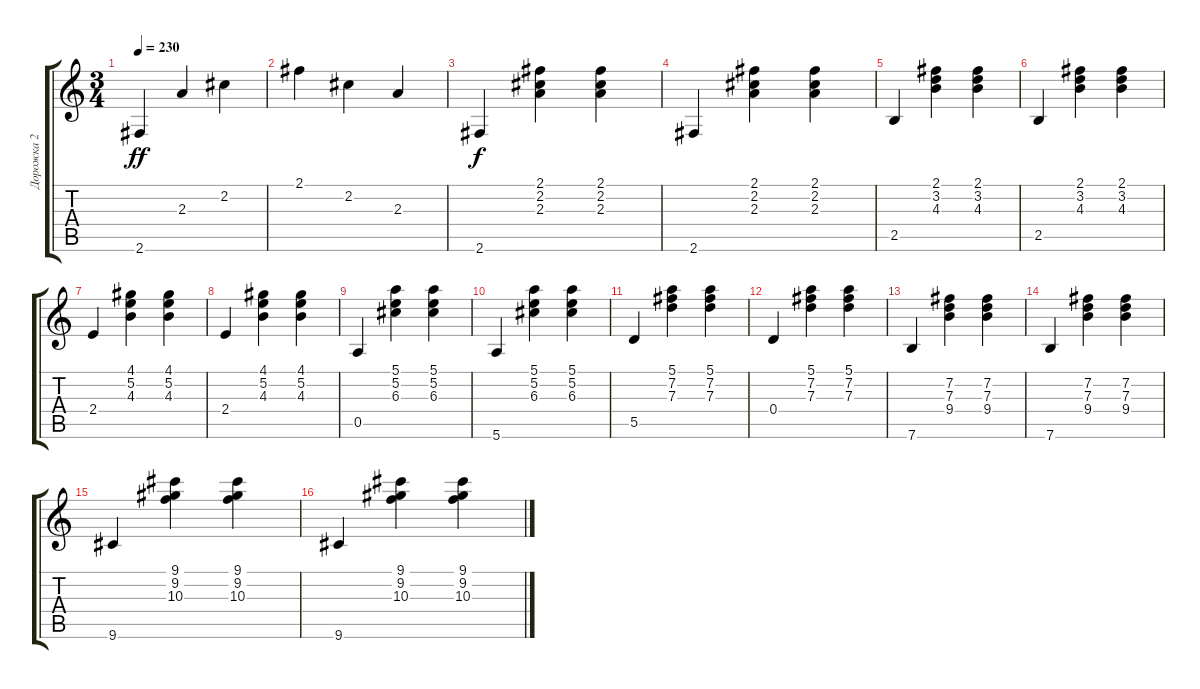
\track ("Дорожка 2" "Дорожка 2") {instrument acousticguitarsteel}
\staff {score tabs}
\tuning (E4 B3 G3 D3 A2 E2) {hide}
\ts (3 4)
\tempo 230
\clef g2
\ks c
2.6.4{dy ff} 2.3.4 2.2.4 |
2.1.4 2.2.4 2.3.4 |
2.6.4{dy f} (2.1 2.2 2.3).4 (2.1 2.2 2.3).4 |
2.6.4 (2.1 2.2 2.3).4 (2.1 2.2 2.3).4 |
2.5.4 (2.1 3.2 4.3).4 (2.1 3.2 4.3).4 |
2.5.4 (2.1 3.2 4.3).4 (2.1 3.2 4.3).4 |
2.4.4 (4.1 5.2 4.3).4 (4.1 5.2 4.3).4 |
2.4.4 (4.1 5.2 4.3).4 (4.1 5.2 4.3).4 |
0.5.4 (5.1 5.2 6.3).4 (5.1 5.2 6.3).4 |
5.6.4 (5.1 5.2 6.3).4 (5.1 5.2 6.3).4 |
5.5.4 (5.1 7.2 7.3).4 (5.1 7.2 7.3).4 |
0.4.4 (5.1 7.2 7.3).4 (5.1 7.2 7.3).4 |
7.6.4 (7.2 7.3 9.4).4 (7.2 7.3 9.4).4 |
7.6.4 (7.2 7.3 9.4).4 (7.2 7.3 9.4).4 |
9.6.4 (9.1 9.2 10.3).4 (9.1 9.2 10.3).4 |
9.6.4 (9.1 9.2 10.3).4 (9.1 9.2 10.3).4
